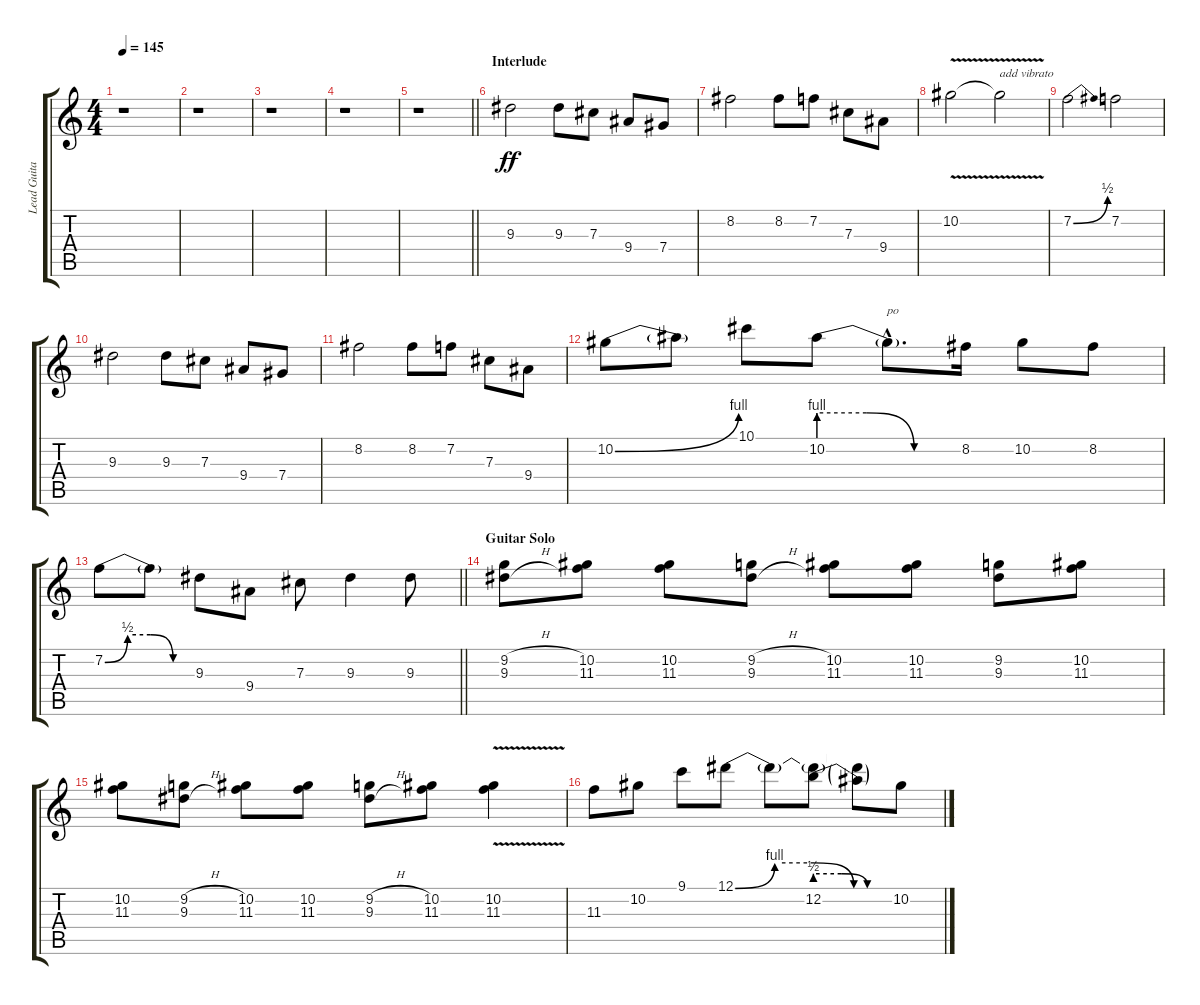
\track ("Lead Guitar (Slash)" "Lead Guita") {instrument overdrivenguitar}
\staff {score tabs}
\tuning (Eb4 Bb3 Gb3 Db3 Ab2 Eb2) {hide}
\ts (4 4)
\tempo 145
\clef g2
\ks c
r.1{dy ff} |
r.1 |
r.1 |
r.1 |
\barLineRight lightlight
r.1 |
\section ("" "Interlude")
9.3.2 9.3.8 7.3.8 9.4.8 7.4.8 |
8.2.2 8.2.8 7.2.8 7.3.8 9.4.8 |
10.2{v}.2 10.2{t}.2{txt "add vibrato"} |
7.2{be (bend 0 0 60 2)}.2 7.2.2 |
9.3.2 9.3.8 7.3.8 9.4.8 7.4.8 |
8.2.2 8.2.8 7.2.8 7.3.8 9.4.8 |
10.2{be (bend 0 0 60 4)}.8 10.2{t}.8 10.1.8 10.2{be (custom 0 4 20 4 40 0 60 0)}.8 10.2{hac t}.8{d txt "po"} 8.2.16 10.2.8 8.2.8 |
\barLineRight lightlight
7.2{be (custom 0 0 15 2 30 2 45 0 60 0)}.8 7.2{t}.8 9.3.8 9.4.8 7.3.8 9.3.4 9.3.8 |
\section ("" "Guitar Solo")
(9.2{h} 9.3{h}).8 (10.2 11.3).8 (10.2 11.3).8 (9.2{h} 9.3{h}).8 (10.2 11.3).8 (10.2 11.3).8 (9.2 9.3).8 (10.2 11.3).8 |
(10.2 11.3).8 (9.2{h} 9.3{h}).8 (10.2 11.3).8 (10.2 11.3).8 (9.2{h} 9.3{h}).8 (10.2 11.3).8 (10.2{v} 11.3{v}).4 |
11.3.8 10.2.8 9.1.8 12.1{be (custom 0 0 15 4 30 4 45 0 60 0)}.8 12.1{t}.8 (12.1{t} 12.2{be (custom 0 2 20 2 40 0 60 0)}).8 (12.1{t} 12.2{t}).8 10.2.8
